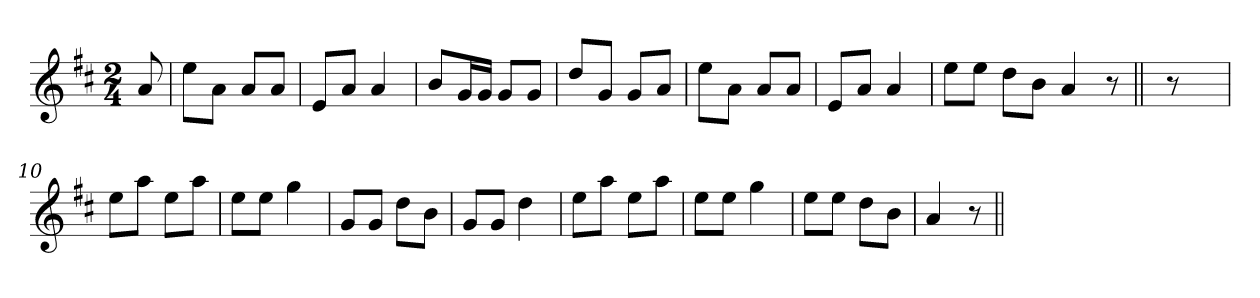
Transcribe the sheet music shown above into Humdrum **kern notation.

**kern
*part1
*staff1
*clefG2
*k[f#c#]
*M2/4
=1
8a/
=2
8ee\L
8a\J
8a/L
8a/J
=3
8e/L
8a/J
4a/
=4
8b/L
16g/L
16g/JJ
8g/L
8g/J
=5
8dd/L
8g/J
8g/L
8a/J
=6
8ee\L
8a\J
8a/L
8a/J
=7
8e/L
8a/J
4a/
=8
8ee\L
8ee\J
8dd\L
8b\J
4a/
8r
=9||
8r
=10
8ee\L
8aa\J
8ee\L
8aa\J
=11
8ee\L
8ee\J
4gg\
!!LO:LB:g=z
=12
8g/L
8g/J
8dd\L
8b\J
=13
8g/L
8g/J
4dd\
=14
8ee\L
8aa\J
8ee\L
8aa\J
=15
8ee\L
8ee\J
4gg\
=16
8ee\L
8ee\J
8dd\L
8b\J
=17
4a/
8r
=||
*-
